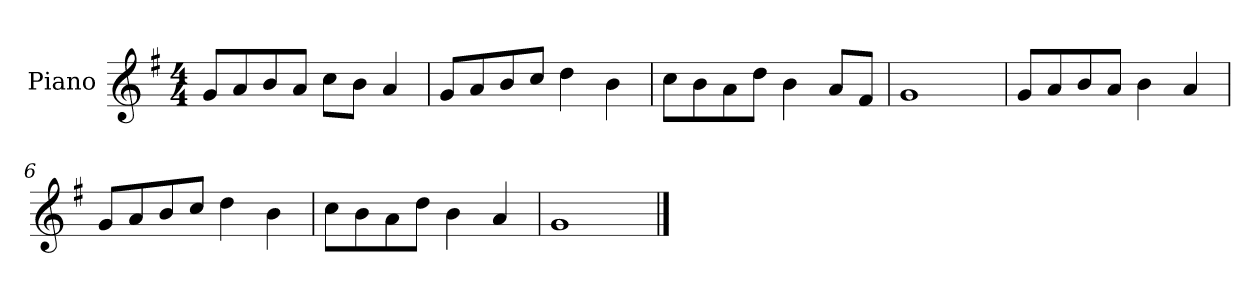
**kern
*part1
*staff1
*I"Piano
*I'P-no
*clefG2
*k[f#]
*M4/4
*MM90
=1
8g/L
8a/
8b/
8a/J
8cc\L
8b\J
4a/
=2
8g/L
8a/
8b/
8cc/J
4dd\
4b\
=3
8cc\L
8b\
8a\
8dd\J
4b\
8a/L
8f#/J
=4
1g
=5
8g/L
8a/
8b/
8a/J
4b\
4a/
=6
8g/L
8a/
8b/
8cc/J
4dd\
4b\
!!LO:LB:g=z
=7
8cc\L
8b\
8a\
8dd\J
4b\
4a/
=8
1g
==
*-
